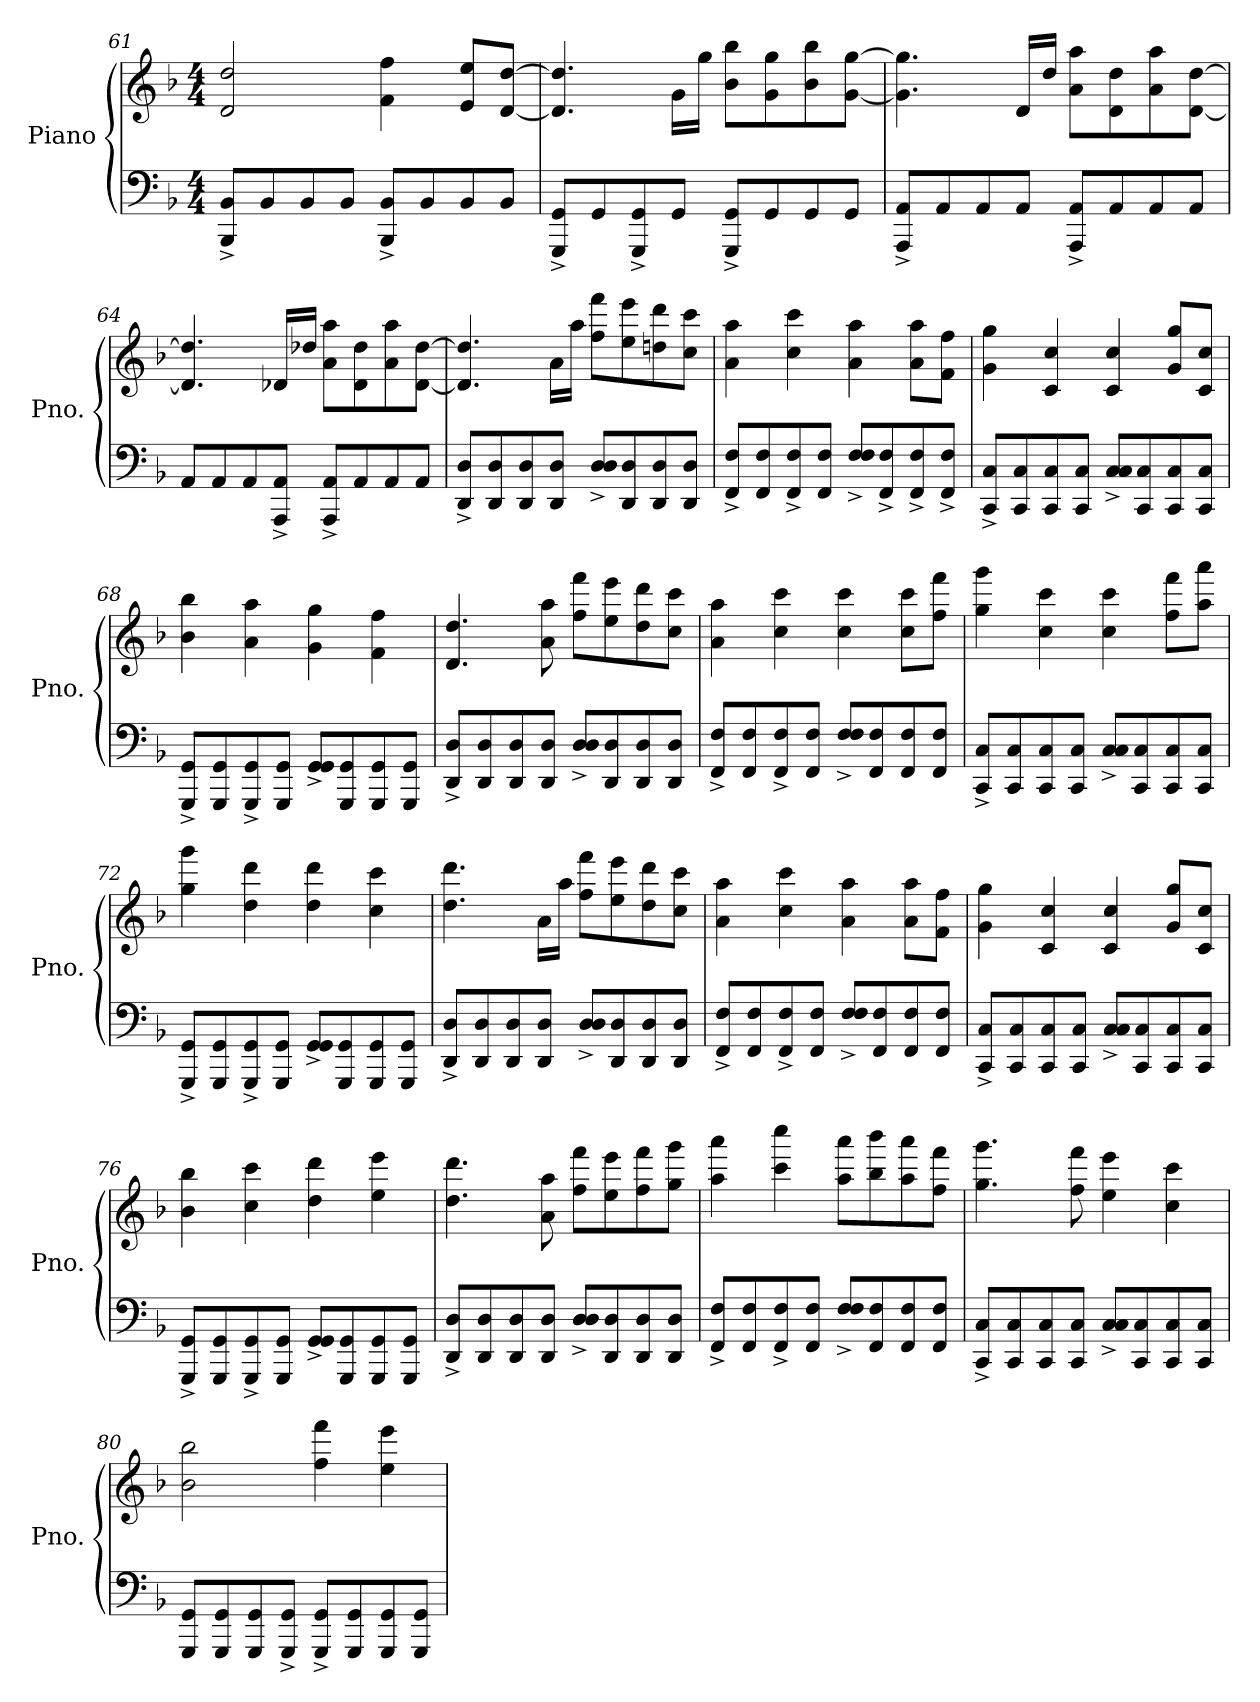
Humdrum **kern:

**kern	**kern
*part1	*part1
*staff2	*staff1
*I"Piano	*
*I'Pno.	*
!!LO:LB:g=z
*clefF4	*clefG2
*k[b-]	*k[b-]
*M4/4	*M4/4
=61	=61
8BBB-/^ 8BB-/^L	2d/ 2dd/
8BB-/	.
8BB-/	.
8BB-/J	.
8BBB-/^ 8BB-/^L	4f\ 4ff\
8BB-/	.
8BB-/	8e/ 8ee/L
8BB-/J	[8d/ [8dd/J
=62	=62
8GGG/^ 8GG/^L	4.d/] 4.dd/]
8GG/	.
8GGG/^ 8GG/^	.
8GG/J	16g\LL
.	16gg\JJ
8GGG/^ 8GG/^L	8b-\ 8bb-\L
8GG/	8g\ 8gg\
8GG/	8b-\ 8bb-\
8GG/J	[8g\ [8gg\J
=63	=63
8AAA/^ 8AA/^L	4.g\] 4.gg\]
8AA/	.
8AA/	.
8AA/J	16d/LL
.	16dd/JJ
8AAA/^ 8AA/^L	8a\ 8aa\L
8AA/	8d\ 8dd\
8AA/	8a\ 8aa\
8AA/J	[8d\ [8dd\J
=64	=64
8AA/L	4.d/] 4.dd/]
8AA/	.
8AA/	.
8AAA/^ 8AA/^J	16d-X/LL
.	16dd-X/JJ
8AAA/^ 8AA/^L	8a\ 8aa\L
8AA/	8d-\ 8dd-\
8AA/	8a\ 8aa\
8AA/J	[8d-\ [8dd-\J
!!LO:LB:g=z
=65	=65
8DD/^ 8D/^L	4.d-/] 4.dd-/]
8DD/ 8D/	.
8DD/ 8D/	.
8DD/ 8D/J	16a\LL
.	16aa\JJ
8D/^ 8D/^L	8ff\ 8fff\L
8DD/ 8D/	8ee\ 8eee\
8DD/ 8D/	8ddn\ 8ddd\
8DD/ 8D/J	8cc\ 8ccc\J
=66	=66
8FF/^ 8F/^L	4a\ 4aa\
8FF/ 8F/	.
8FF/^ 8F/^	4cc\ 4ccc\
8FF/ 8F/J	.
8F/^ 8F/^L	4a\ 4aa\
8FF/^ 8F/^	.
8FF/^ 8F/^	8a\ 8aa\L
8FF/^ 8F/^J	8f\ 8ff\J
=67	=67
8CC/^ 8C/^L	4g\ 4gg\
8CC/ 8C/	.
8CC/ 8C/	4c/ 4cc/
8CC/ 8C/J	.
8C/^ 8C/^L	4c/ 4cc/
8CC/ 8C/	.
8CC/ 8C/	8g/ 8gg/L
8CC/ 8C/J	8c/ 8cc/J
=68	=68
8GGG/^ 8GG/^L	4b-\ 4bb-\
8GGG/ 8GG/	.
8GGG/^ 8GG/^	4a\ 4aa\
8GGG/ 8GG/J	.
8GG/^ 8GG/^L	4g\ 4gg\
8GGG/ 8GG/	.
8GGG/ 8GG/	4f\ 4ff\
8GGG/ 8GG/J	.
!!LO:LB:g=z
=69	=69
8DD/^ 8D/^L	4.d/ 4.dd/
8DD/ 8D/	.
8DD/ 8D/	.
8DD/ 8D/J	8a\ 8aa\
8D/^ 8D/^L	8ff\ 8fff\L
8DD/ 8D/	8ee\ 8eee\
8DD/ 8D/	8dd\ 8ddd\
8DD/ 8D/J	8cc\ 8ccc\J
=70	=70
8FF/^ 8F/^L	4a\ 4aa\
8FF/ 8F/	.
8FF/^ 8F/^	4cc\ 4ccc\
8FF/ 8F/J	.
8F/^ 8F/^L	4cc\ 4ccc\
8FF/ 8F/	.
8FF/ 8F/	8cc\ 8ccc\L
8FF/ 8F/J	8ff\ 8fff\J
=71	=71
8CC/^ 8C/^L	4gg\ 4ggg\
8CC/ 8C/	.
8CC/ 8C/	4cc\ 4ccc\
8CC/ 8C/J	.
8C/^ 8C/^L	4cc\ 4ccc\
8CC/ 8C/	.
8CC/ 8C/	8ff\ 8fff\L
8CC/ 8C/J	8aa\ 8aaa\J
=72	=72
8GGG/^ 8GG/^L	4gg\ 4ggg\
8GGG/ 8GG/	.
8GGG/^ 8GG/^	4dd\ 4ddd\
8GGG/ 8GG/J	.
8GG/^ 8GG/^L	4dd\ 4ddd\
8GGG/ 8GG/	.
8GGG/ 8GG/	4cc\ 4ccc\
8GGG/ 8GG/J	.
!!LO:PB:g=z
=73	=73
8DD/^ 8D/^L	4.dd\ 4.ddd\
8DD/ 8D/	.
8DD/ 8D/	.
8DD/ 8D/J	16a\LL
.	16aa\JJ
8D/^ 8D/^L	8ff\ 8fff\L
8DD/ 8D/	8ee\ 8eee\
8DD/ 8D/	8dd\ 8ddd\
8DD/ 8D/J	8cc\ 8ccc\J
=74	=74
8FF/^ 8F/^L	4a\ 4aa\
8FF/ 8F/	.
8FF/^ 8F/^	4cc\ 4ccc\
8FF/ 8F/J	.
8F/^ 8F/^L	4a\ 4aa\
8FF/ 8F/	.
8FF/ 8F/	8a\ 8aa\L
8FF/ 8F/J	8f\ 8ff\J
=75	=75
8CC/^ 8C/^L	4g\ 4gg\
8CC/ 8C/	.
8CC/ 8C/	4c/ 4cc/
8CC/ 8C/J	.
8C/^ 8C/^L	4c/ 4cc/
8CC/ 8C/	.
8CC/ 8C/	8g/ 8gg/L
8CC/ 8C/J	8c/ 8cc/J
=76	=76
8GGG/^ 8GG/^L	4b-\ 4bb-\
8GGG/ 8GG/	.
8GGG/^ 8GG/^	4cc\ 4ccc\
8GGG/ 8GG/J	.
8GG/^ 8GG/^L	4dd\ 4ddd\
8GGG/ 8GG/	.
8GGG/ 8GG/	4ee\ 4eee\
8GGG/ 8GG/J	.
!!LO:LB:g=z
=77	=77
8DD/^ 8D/^L	4.dd\ 4.ddd\
8DD/ 8D/	.
8DD/ 8D/	.
8DD/ 8D/J	8a\ 8aa\
8D/^ 8D/^L	8ff\ 8fff\L
8DD/ 8D/	8ee\ 8eee\
8DD/ 8D/	8ff\ 8fff\
8DD/ 8D/J	8gg\ 8ggg\J
=78	=78
8FF/^ 8F/^L	4aa\ 4aaa\
8FF/ 8F/	.
8FF/^ 8F/^	4ccc\ 4cccc\
8FF/ 8F/J	.
8F/^ 8F/^L	8aa\ 8aaa\L
8FF/ 8F/	8bb-\ 8bbb-\
8FF/ 8F/	8aa\ 8aaa\
8FF/ 8F/J	8ff\ 8fff\J
=79	=79
8CC/^ 8C/^L	4.gg\ 4.ggg\
8CC/ 8C/	.
8CC/ 8C/	.
8CC/ 8C/J	8ff\ 8fff\
8C/^ 8C/^L	4ee\ 4eee\
8CC/ 8C/	.
8CC/ 8C/	4cc\ 4ccc\
8CC/ 8C/J	.
=80	=80
8GGG/ 8GG/L	2b-\ 2bb-\
8GGG/ 8GG/	.
8GGG/ 8GG/	.
8GGG/^ 8GG/^J	.
8GGG/^ 8GG/^L	4ff\ 4fff\
8GGG/ 8GG/	.
8GGG/ 8GG/	4ee\ 4eee\
8GGG/ 8GG/J	.
=	=
*-	*-
